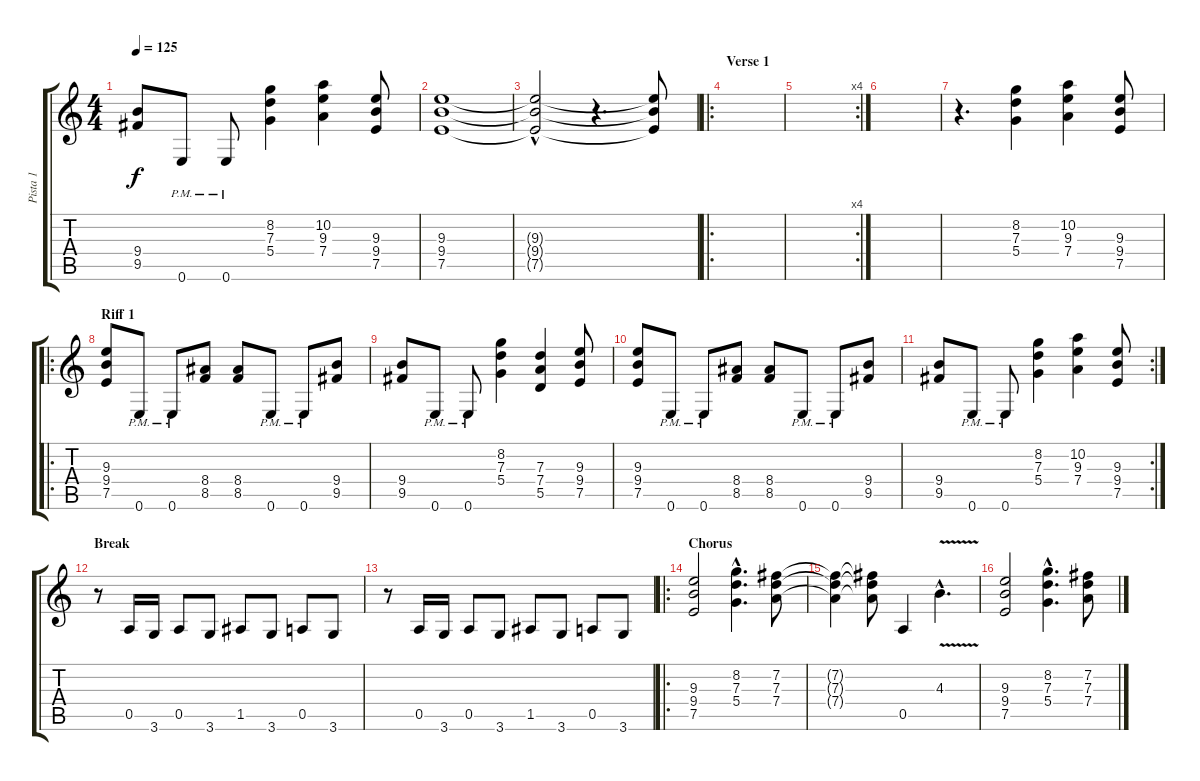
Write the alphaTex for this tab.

\track ("Pista 1" "Pista 1") {instrument distortionguitar}
\staff {score tabs}
\tuning (E4 B3 G3 D3 A2 E2) {hide}
\ts (4 4)
\tempo 125
\clef g2
\ks c
(9.4 9.5).8{dy f} 0.6{pm}.8 0.6{pm}.8 (8.2 7.3 5.4).4 (10.2 9.3 7.4).4 (9.3 9.4 7.5).8 |
(9.3 9.4 7.5).1{volume 13} |
(9.3{t} 9.4{hac t} 7.5{t}).2 r.4{d} (9.3{t} 9.4{t} 7.5{t}).8{volume 0} |
\ro
\section ("" "Verse 1")
|
\rc 4
|
|
r.4{d} (8.2 7.3 5.4).4{volume 13} (10.2 9.3 7.4).4 (9.3 9.4 7.5).8 |
\ro
\section ("" "Riff 1")
(9.3 9.4 7.5).8 0.6{pm}.8 0.6{pm}.8 (8.4 8.5).8 (8.4 8.5).8 0.6{pm}.8 0.6{pm}.8 (9.4 9.5).8 |
(9.4 9.5).8 0.6{pm}.8 0.6{pm}.8 (8.2 7.3 5.4).4 (7.3 7.4 5.5).4 (9.3 9.4 7.5).8 |
(9.3 9.4 7.5).8 0.6{pm}.8 0.6{pm}.8 (8.4 8.5).8 (8.4 8.5).8 0.6{pm}.8 0.6{pm}.8 (9.4 9.5).8 |
\rc 2
(9.4 9.5).8 0.6{pm}.8 0.6{pm}.8 (8.2 7.3 5.4).4 (10.2 9.3 7.4).4 (9.3 9.4 7.5).8 |
\section ("" "Break")
r.8 0.5.16 3.6.16 0.5.8 3.6.8 1.5.8 3.6.8 0.5.8 3.6.8 |
r.8 0.5.16 3.6.16 0.5.8 3.6.8 1.5.8 3.6.8 0.5.8 3.6.8 |
\ro
\section ("" "Chorus")
(9.3 9.4 7.5).2 (8.2{hac} 7.3{hac} 5.4{hac}).4{d} (7.2 7.3 7.4).8 |
(7.2{t} 7.3{t} 7.4{t}).4 (7.2{t} 7.3{t} 7.4{t}).8 0.5.4 4.3{v hac}.4{d instrument guitarharmonics} |
(9.3 9.4 7.5).2{instrument distortionguitar} (8.2{hac} 7.3{hac} 5.4{hac}).4{d} (7.2 7.3 7.4).8
